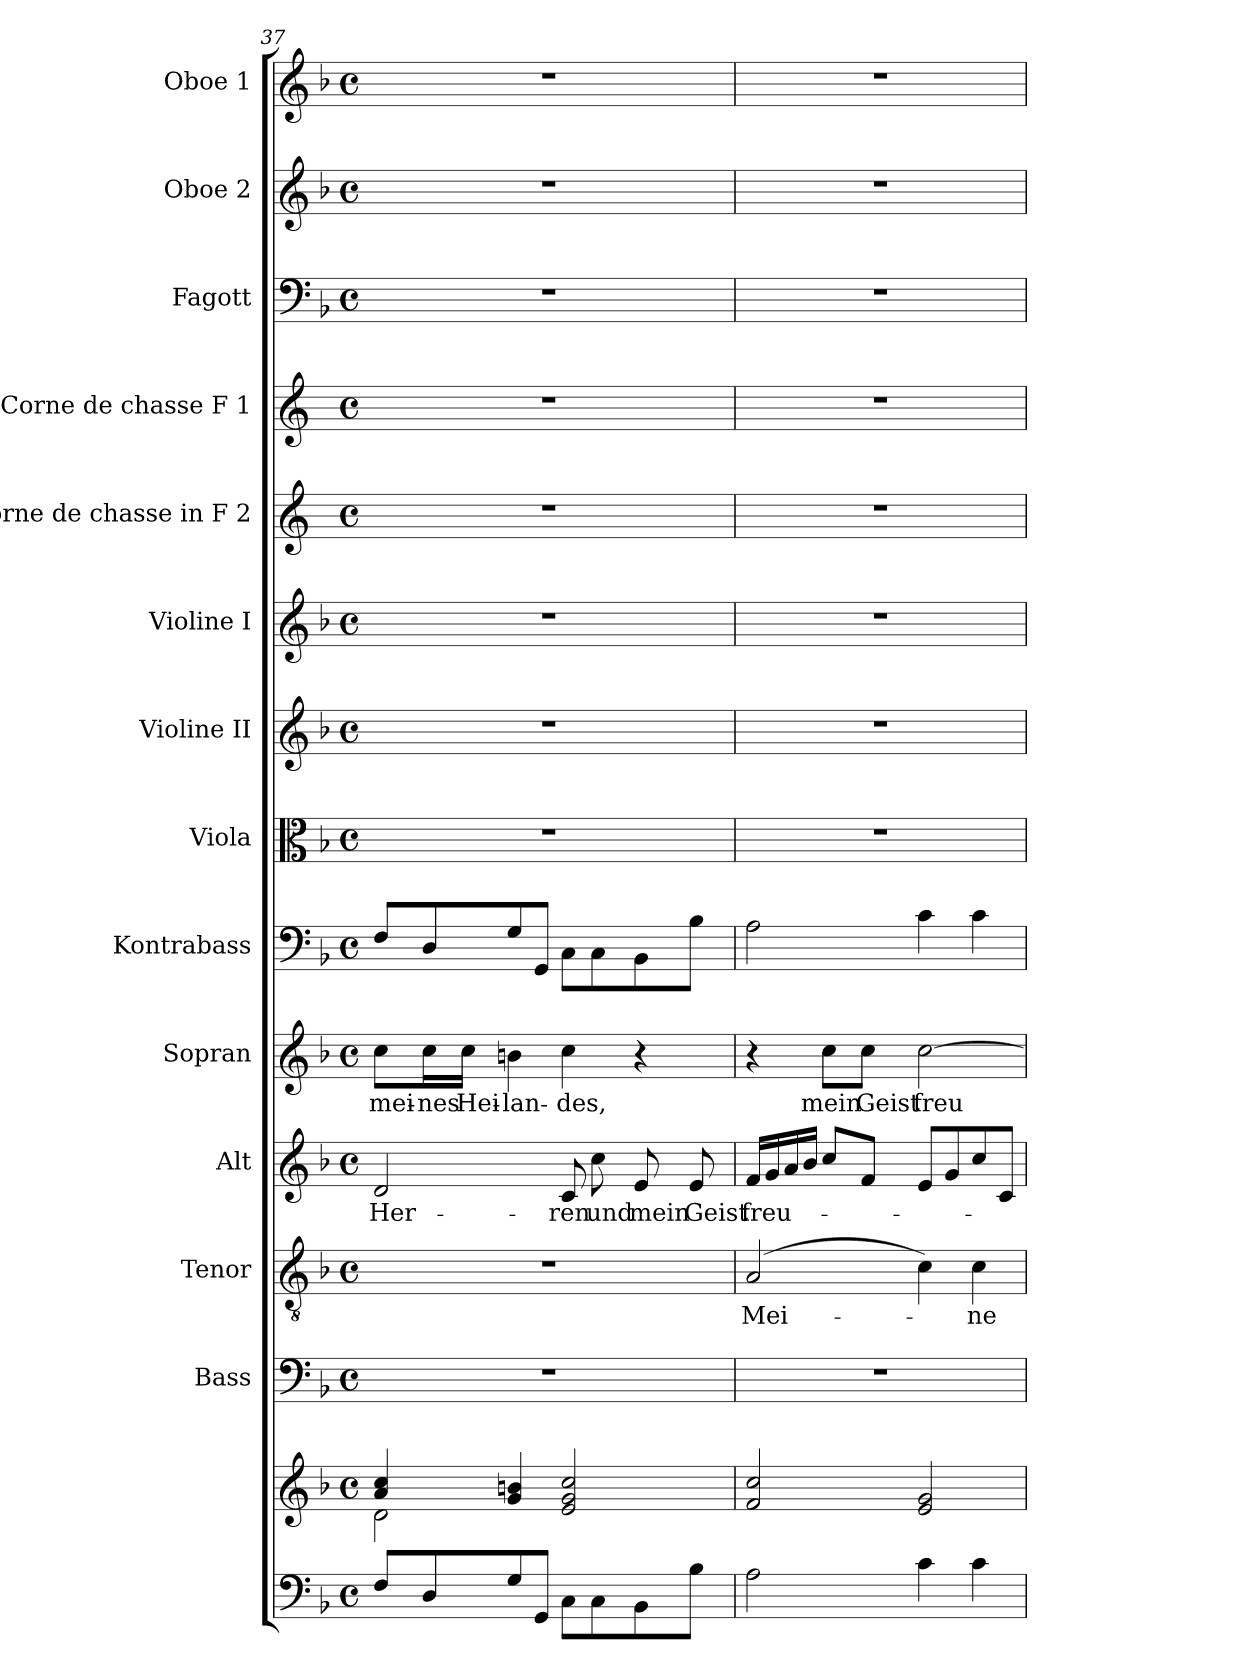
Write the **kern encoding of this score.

**kern	**kern	**kern	**kern	**text	**kern	**text	**kern	**text	**kern	**kern	**kern	**kern	**kern	**kern	**kern	**kern	**kern
*part14	*part14	*part13	*part12	*part12	*part11	*part11	*part10	*part10	*part9	*part8	*part7	*part6	*part5	*part4	*part3	*part2	*part1
*staff15	*staff14	*staff13	*staff12	*staff12	*staff11	*staff11	*staff10	*staff10	*staff9	*staff8	*staff7	*staff6	*staff5	*staff4	*staff3	*staff2	*staff1
*	*	*I"Bass	*I"Tenor	*	*I"Alt	*	*I"Sopran	*	*I"Kontrabass	*I"Viola	*I"Violine II	*I"Violine I	*I"Corne de chasse in F 2	*I"Corne de chasse F 1	*I"Fagott	*I"Oboe 2	*I"Oboe 1
*	*	*I'B.	*I'T.	*	*I'A.	*	*I'S.	*	*I'Kb.	*I'Vla.	*I'Vl. II	*I'Vl. I	*	*	*I'Fg.	*I'Ob. 2	*I'Ob. 1
*clefF4	*clefG2	*clefF4	*clefGv2	*	*clefG2	*	*clefG2	*	*clefF4	*clefC3	*clefG2	*clefG2	*clefG2	*clefG2	*clefF4	*clefG2	*clefG2
*	*	*	*	*	*	*	*	*	*ITrd7c12	*	*	*	*ITrd4c7	*ITrd4c7	*	*	*
*k[b-]	*k[b-]	*k[b-]	*k[b-]	*	*k[b-]	*	*k[b-]	*	*k[b-]	*k[b-]	*k[b-]	*k[b-]	*k[b-]	*k[b-]	*k[b-]	*k[b-]	*k[b-]
*F:	*F:	*F:	*F:	*	*F:	*	*F:	*	*F:	*F:	*F:	*F:	*F:	*F:	*F:	*F:	*F:
*M4/4	*M4/4	*M4/4	*M4/4	*	*M4/4	*	*M4/4	*	*M4/4	*M4/4	*M4/4	*M4/4	*M4/4	*M4/4	*M4/4	*M4/4	*M4/4
*met(c)	*met(c)	*met(c)	*met(c)	*	*met(c)	*	*met(c)	*	*met(c)	*met(c)	*met(c)	*met(c)	*met(c)	*met(c)	*met(c)	*met(c)	*met(c)
=37	=37	=37	=37	=37	=37	=37	=37	=37	=37	=37	=37	=37	=37	=37	=37	=37	=37
*	*^	*	*	*	*	*	*	*	*	*	*	*	*	*	*	*	*
!	!	!	!	!	!	!	!LO:LY:b	!	!LO:LY:b	!	!	!	!	!	!	!	!	!
8F/L	4a/ 4cc/	2d\	1r	1r	.	2d/	Her-	8cc\L	mei-	8FF/L	1r	1r	1r	1r	1r	1r	1r	1r
!	!	!	!	!	!	!	!	!	!LO:LY:b	!	!	!	!	!	!	!	!	!
8D/	.	.	.	.	.	.	.	16cc\L	-nes	8DD/	.	.	.	.	.	.	.	.
!	!	!	!	!	!	!	!	!	!LO:LY:b	!	!	!	!	!	!	!	!	!
.	.	.	.	.	.	.	.	16cc\JJ	Hei-	.	.	.	.	.	.	.	.	.
!	!	!	!	!	!	!	!	!	!LO:LY:b	!	!	!	!	!	!	!	!	!
8G/	4g/ 4bn/	.	.	.	.	.	.	4bn\	-lan-	8GG/	.	.	.	.	.	.	.	.
8GG/J	.	.	.	.	.	.	.	.	.	8GGG/J	.	.	.	.	.	.	.	.
!	!	!	!	!	!	!	!LO:LY:b	!	!LO:LY:b	!	!	!	!	!	!	!	!	!
8C\L	2e/ 2g/ 2cc/	2ryy	.	.	.	8c/	-ren	4cc\	-des,	8CC\L	.	.	.	.	.	.	.	.
!	!	!	!	!	!	!	!LO:LY:b	!	!	!	!	!	!	!	!	!	!	!
8C\	.	.	.	.	.	8cc\	und	.	.	8CC\	.	.	.	.	.	.	.	.
!	!	!	!	!	!	!	!LO:LY:b	!	!	!	!	!	!	!	!	!	!	!
8BB-\	.	.	.	.	.	8e/	mein	4r	.	8BBB-\	.	.	.	.	.	.	.	.
!	!	!	!	!	!	!	!LO:LY:b	!	!	!	!	!	!	!	!	!	!	!
8B-\J	.	.	.	.	.	8e/	Geist	.	.	8BB-\J	.	.	.	.	.	.	.	.
*	*v	*v	*	*	*	*	*	*	*	*	*	*	*	*	*	*	*	*
=38	=38	=38	=38	=38	=38	=38	=38	=38	=38	=38	=38	=38	=38	=38	=38	=38	=38
!	!	!	!	!LO:LY:b	!	!LO:LY:b	!	!	!	!	!	!	!	!	!	!	!
2A\	2f/ 2cc/	1r	(2A/	Mei-	16f/LL	freu-	4r	.	2AA\	1r	1r	1r	1r	1r	1r	1r	1r
.	.	.	.	.	16g/	.	.	.	.	.	.	.	.	.	.	.	.
.	.	.	.	.	16a/	.	.	.	.	.	.	.	.	.	.	.	.
.	.	.	.	.	16b-/JJ	.	.	.	.	.	.	.	.	.	.	.	.
!	!	!	!	!	!	!	!	!LO:LY:b	!	!	!	!	!	!	!	!	!
.	.	.	.	.	8cc/L	.	8cc\L	mein	.	.	.	.	.	.	.	.	.
!	!	!	!	!	!	!	!	!LO:LY:b	!	!	!	!	!	!	!	!	!
.	.	.	.	.	8f/J	.	8cc\J	Geist	.	.	.	.	.	.	.	.	.
!	!	!	!	!	!	!	!	!LO:LY:b	!	!	!	!	!	!	!	!	!
4c\	2e/ 2g/	.	4c\)	.	8e/L	.	[2cc\	freu-	4C\	.	.	.	.	.	.	.	.
.	.	.	.	.	8g/	.	.	.	.	.	.	.	.	.	.	.	.
!	!	!	!	!LO:LY:b	!	!	!	!	!	!	!	!	!	!	!	!	!
4c\	.	.	4c\	-ne	8cc/	.	.	.	4C\	.	.	.	.	.	.	.	.
.	.	.	.	.	8c/J	.	.	.	.	.	.	.	.	.	.	.	.
=	=	=	=	=	=	=	=	=	=	=	=	=	=	=	=	=	=
*-	*-	*-	*-	*-	*-	*-	*-	*-	*-	*-	*-	*-	*-	*-	*-	*-	*-
